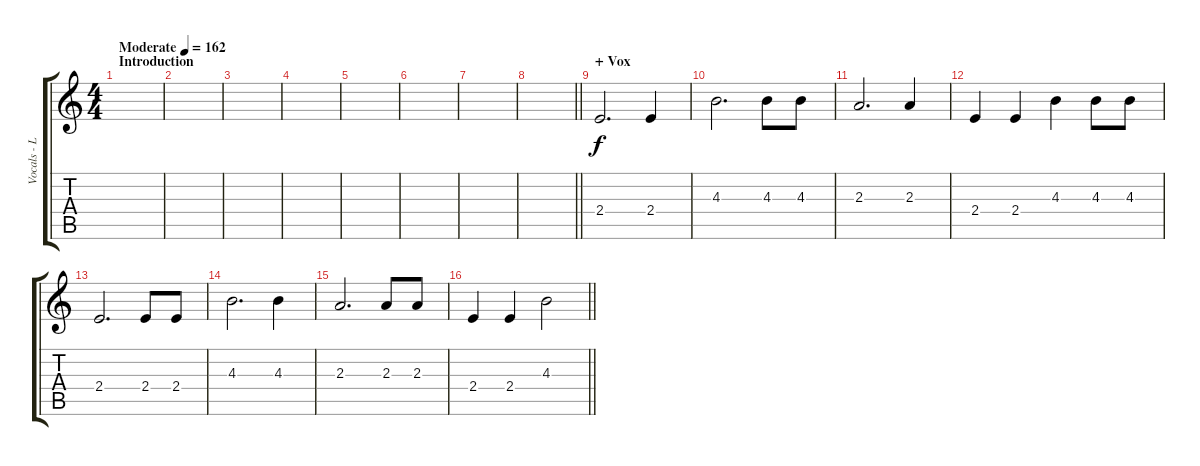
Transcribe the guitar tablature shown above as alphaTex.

\track ("Vocals - Letov" "Vocals - L") {instrument contrabass}
\staff {score tabs}
\tuning (E4 B3 G3 D3 A2 E2) {hide}
\ts (4 4)
\section ("" "Introduction")
\tempo (162 "Moderate")
\clef g2
\ks c
|
|
|
|
|
|
|
\barLineRight lightlight
|
\section ("" "+ Vox")
2.4.2{d} 2.4.4 |
4.3.2{d} 4.3.8 4.3.8 |
2.3.2{d} 2.3.4 |
2.4.4 2.4.4 4.3.4 4.3.8 4.3.8 |
2.4.2{d} 2.4.8 2.4.8 |
4.3.2{d} 4.3.4 |
2.3.2{d} 2.3.8 2.3.8 |
\barLineRight lightlight
2.4.4 2.4.4 4.3.2
